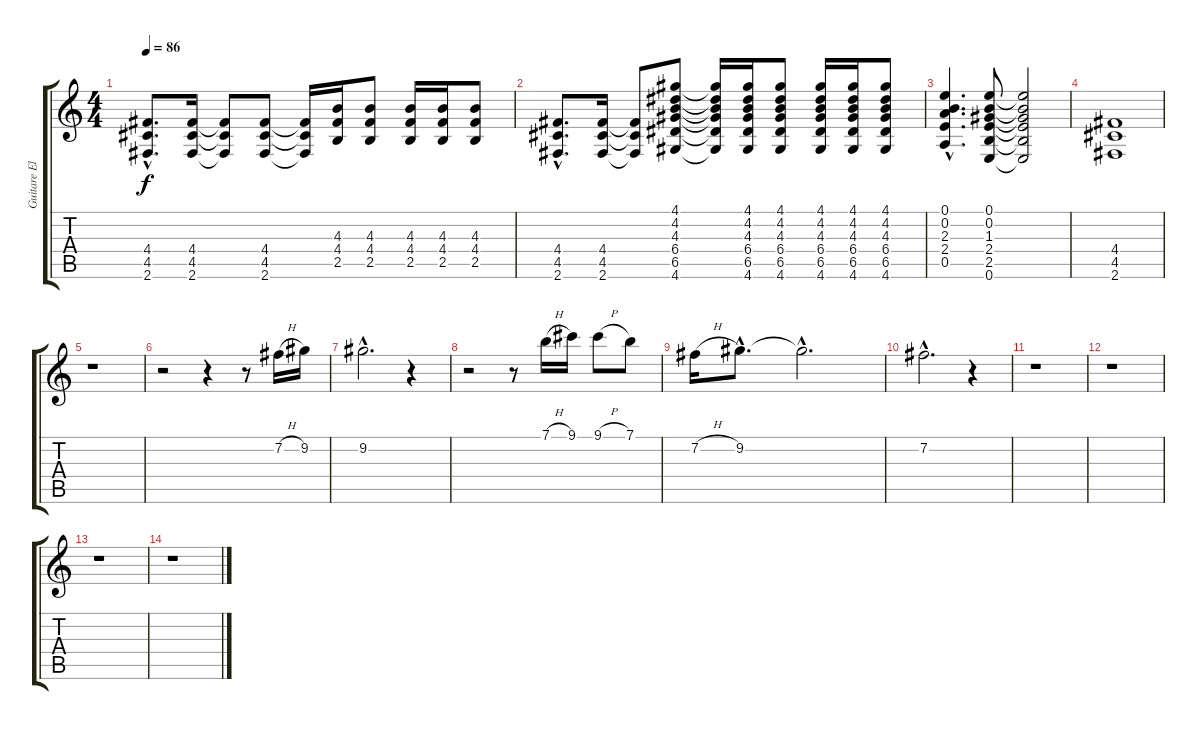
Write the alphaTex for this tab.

\track ("Guitare Electrique" "Guitare El") {instrument distortionguitar}
\staff {score tabs}
\tuning (E4 B3 G3 D3 A2 E2) {hide}
\ts (4 4)
\tempo 86
\clef g2
\ks c
(4.4{hac} 4.5{hac} 2.6{hac}).8{d dy f} (4.4 4.5 2.6).16 (4.4{t} 4.5{t} 2.6{t}).8 (4.4 4.5 2.6).8 (4.4{t} 4.5{t} 2.6{t}).16 (4.3 4.4 2.5).16 (4.3 4.4 2.5).8 (4.3 4.4 2.5).16 (4.3 4.4 2.5).16 (4.3 4.4 2.5).8 |
(4.4{hac} 4.5{hac} 2.6{hac}).8{d} (4.4 4.5 2.6).16 (4.4{t} 4.5{t} 2.6{t}).8 (4.1 4.2 4.3 6.4 6.5 4.6).8 (4.1{t} 4.2{t} 4.3{t} 6.4{t} 6.5{t} 4.6{t}).16 (4.1 4.2 4.3 6.4 6.5 4.6).16 (4.1 4.2 4.3 6.4 6.5 4.6).8 (4.1 4.2 4.3 6.4 6.5 4.6).16 (4.1 4.2 4.3 6.4 6.5 4.6).16 (4.1 4.2 4.3 6.4 6.5 4.6).8 |
(0.1{hac} 0.2{hac} 2.3{hac} 2.4{hac} 0.5{hac}).4{d} (0.1 0.2 1.3 2.4 2.5 0.6).8 (0.1{t} 0.2{t} 1.3{t} 2.4{t} 2.5{t} 0.6{t}).2 |
(4.4 4.5 2.6).1 |
r.1 |
r.2 r.4 r.8 7.2{h}.16 9.2.16 |
9.2{hac}.2{d} r.4 |
r.2 r.8 7.1{h}.16 9.1.16 9.1{h}.8 7.1.8 |
7.2{h}.16 9.2{hac}.8{d} 9.2{hac t}.2{d} |
7.2{hac}.2{d} r.4 |
r.1 |
r.1 |
r.1 |
r.1
